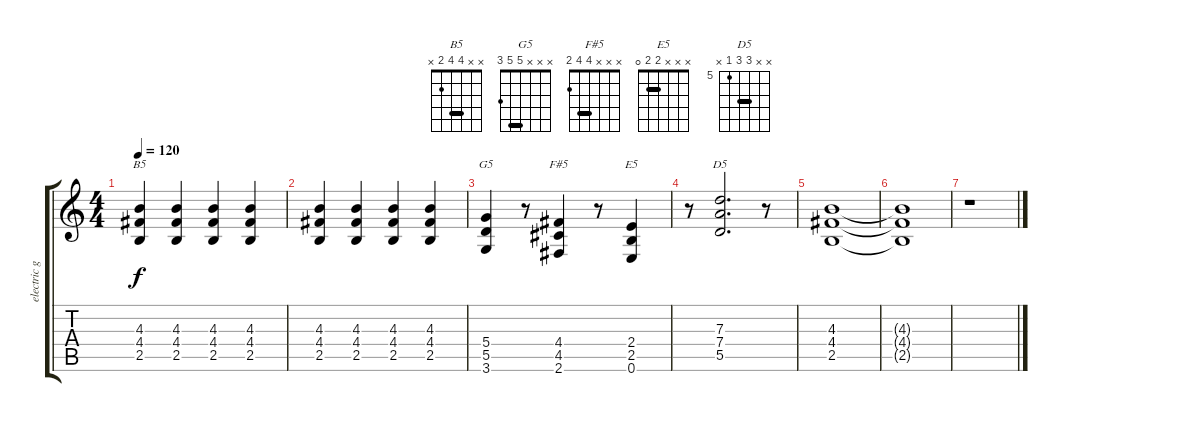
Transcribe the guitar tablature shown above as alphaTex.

\track ("electric guitar 1" "electric g") {instrument electricguitarclean}
\staff {score tabs}
\tuning (E4 B3 G3 D3 A2 E2) {hide}
\chord ("B5" x x 4 4 2 x) {barre 4}
\chord ("G5" x x x 5 5 3) {barre 5}
\chord ("F#5" x x x 4 4 2) {barre 4}
\chord ("E5" x x x 2 2 0) {barre 2}
\chord ("D5" x x 7 7 5 x) {firstfret 5 barre 7}
\ts (4 4)
\tempo 120
\clef g2
\ks c
(4.3 4.4 2.5).4{ch "B5" dy f} (4.3 4.4 2.5).4 (4.3 4.4 2.5).4 (4.3 4.4 2.5).4 |
(4.3 4.4 2.5).4 (4.3 4.4 2.5).4 (4.3 4.4 2.5).4 (4.3 4.4 2.5).4 |
(5.4 5.5 3.6).4{ch "G5"} r.8 (4.4 4.5 2.6).4{ch "F#5"} r.8 (2.4 2.5 0.6).4{ch "E5"} |
r.8 (7.3 7.4 5.5).2{d ch "D5"} r.8 |
(4.3 4.4 2.5).1 |
(4.3{t} 4.4{t} 2.5{t}).1 |
r.1
